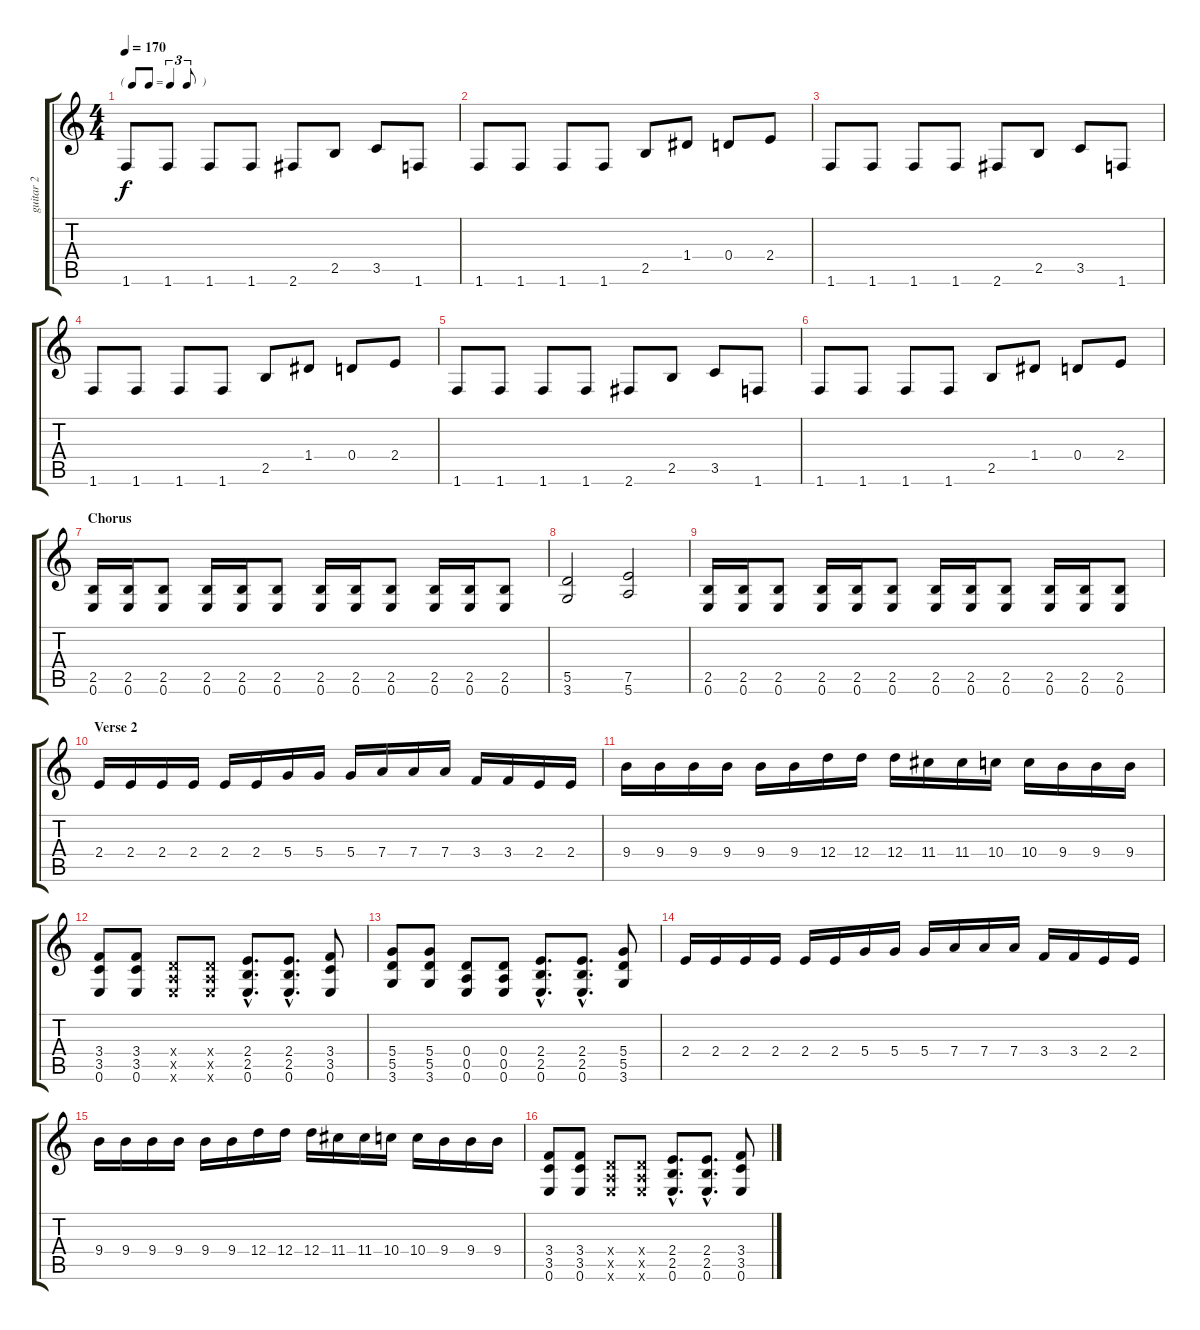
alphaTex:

\track ("guitar 2" "guitar 2") {instrument distortionguitar}
\staff {score tabs}
\tuning (E4 B3 G3 D3 A2 E2) {hide}
\ts (4 4)
\tf triplet8th
\tempo 170
\clef g2
\ks c
1.6.8{dy f} 1.6.8 1.6.8 1.6.8 2.6.8 2.5.8 3.5.8 1.6.8 |
1.6.8 1.6.8 1.6.8 1.6.8 2.5.8 1.4.8 0.4.8 2.4.8 |
1.6.8 1.6.8 1.6.8 1.6.8 2.6.8 2.5.8 3.5.8 1.6.8 |
1.6.8 1.6.8 1.6.8 1.6.8 2.5.8 1.4.8 0.4.8 2.4.8 |
1.6.8 1.6.8 1.6.8 1.6.8 2.6.8 2.5.8 3.5.8 1.6.8 |
1.6.8 1.6.8 1.6.8 1.6.8 2.5.8 1.4.8 0.4.8 2.4.8 |
\section ("" "Chorus")
(2.5 0.6).16 (2.5 0.6).16 (2.5 0.6).8 (2.5 0.6).16 (2.5 0.6).16 (2.5 0.6).8 (2.5 0.6).16 (2.5 0.6).16 (2.5 0.6).8 (2.5 0.6).16 (2.5 0.6).16 (2.5 0.6).8 |
(5.5 3.6).2 (7.5 5.6).2 |
(2.5 0.6).16 (2.5 0.6).16 (2.5 0.6).8 (2.5 0.6).16 (2.5 0.6).16 (2.5 0.6).8 (2.5 0.6).16 (2.5 0.6).16 (2.5 0.6).8 (2.5 0.6).16 (2.5 0.6).16 (2.5 0.6).8 |
\section ("" "Verse 2")
2.4.16 2.4.16 2.4.16 2.4.16 2.4.16 2.4.16 5.4.16 5.4.16 5.4.16 7.4.16 7.4.16 7.4.16 3.4.16 3.4.16 2.4.16 2.4.16 |
9.4.16 9.4.16 9.4.16 9.4.16 9.4.16 9.4.16 12.4.16 12.4.16 12.4.16 11.4.16 11.4.16 10.4.16 10.4.16 9.4.16 9.4.16 9.4.16 |
(3.4 3.5 0.6).8 (3.4 3.5 0.6).8 (0.4{x} 0.5{x} 0.6{x}).8 (0.4{x} 0.5{x} 0.6{x}).8 (2.4{hac} 2.5{hac} 0.6{hac}).8{d} (2.4{hac} 2.5{hac} 0.6{hac}).8{d} (3.4 3.5 0.6).8 |
(5.4 5.5 3.6).8 (5.4 5.5 3.6).8 (0.4 0.5 0.6).8 (0.4 0.5 0.6).8 (2.4{hac} 2.5{hac} 0.6{hac}).8{d} (2.4{hac} 2.5{hac} 0.6{hac}).8{d} (5.4 5.5 3.6).8 |
2.4.16 2.4.16 2.4.16 2.4.16 2.4.16 2.4.16 5.4.16 5.4.16 5.4.16 7.4.16 7.4.16 7.4.16 3.4.16 3.4.16 2.4.16 2.4.16 |
9.4.16 9.4.16 9.4.16 9.4.16 9.4.16 9.4.16 12.4.16 12.4.16 12.4.16 11.4.16 11.4.16 10.4.16 10.4.16 9.4.16 9.4.16 9.4.16 |
(3.4 3.5 0.6).8 (3.4 3.5 0.6).8 (0.4{x} 0.5{x} 0.6{x}).8 (0.4{x} 0.5{x} 0.6{x}).8 (2.4{hac} 2.5{hac} 0.6{hac}).8{d} (2.4{hac} 2.5{hac} 0.6{hac}).8{d} (3.4 3.5 0.6).8
